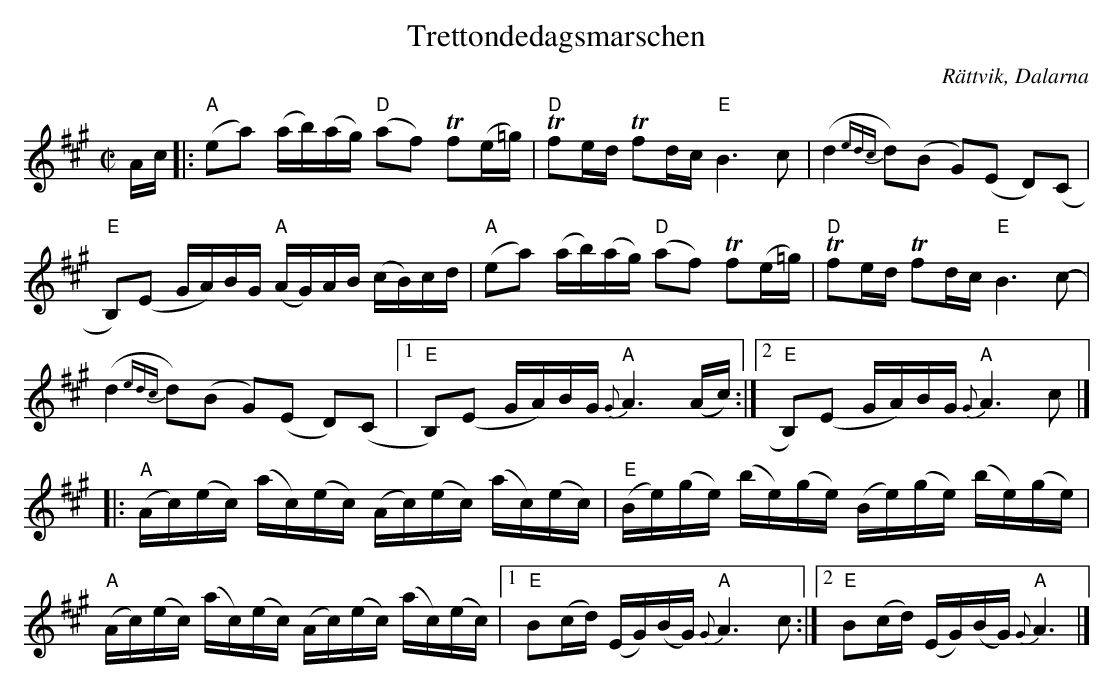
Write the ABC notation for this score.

X:1
T:Trettondedagsmarschen
O:Rättvik, Dalarna
Q:100
M:C|
L:1/16
K:A
Ac |: "A" (e2a2) (ab)(ag) "D" (a2f2) +trill+f2(e=g) | "D" +trill+f2ed +trill+f2dc "E" B6 c2- | (d4{edc} d2)(B2 G2)(E2 D2)(C2 |
"E" B,2)(E2 GA)BG "A" (AG)AB (cB)cd |"A" (e2a2) (ab)(ag) "D" (a2f2) +trill+f2(e=g) | "D" +trill+f2ed +trill+f2dc "E" B6 c2- |
(d4{edc} d2)(B2 G2)(E2 D2)(C2 |1 "E" B,2)(E2 GA)BG "A" {G}A6 (Ac) :|2 "E" B,2)(E2 GA)BG "A" {G}A6 c2 |]
|: "A" (Ac)(ec) (ac)(ec) (Ac)(ec) (ac)(ec) | "E" (Be)(ge) (be)(ge) (Be)(ge) (be)(ge) |
"A" (Ac)(ec) (ac)(ec) (Ac)(ec) (ac)(ec) |1 "E" B2(cd) (EG)(BG) "A" {G}A6 c2 :|2 "E" B2(cd) (EG)(BG) "A" {G}A6 |]
